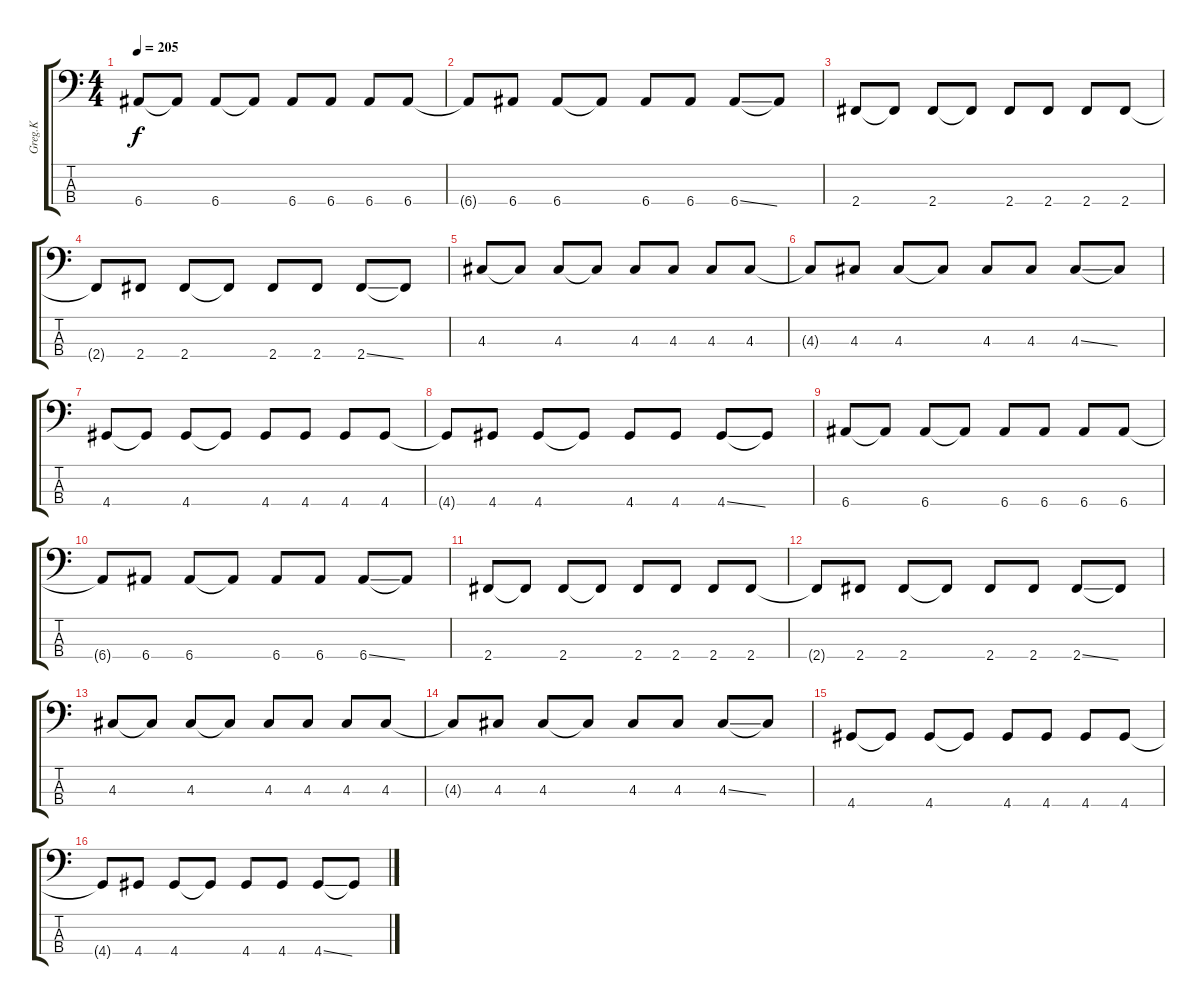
\track ("Greg.K" "Greg.K") {instrument electricbasspick}
\staff {score tabs}
\tuning (G2 D2 A1 E1) {hide}
\ts (4 4)
\tempo 205
\clef f4
\ks c
6.4.8{dy f} 6.4{t}.8 6.4.8 6.4{t}.8 6.4.8 6.4.8 6.4.8 6.4.8 |
6.4{t}.8 6.4.8 6.4.8 6.4{t}.8 6.4.8 6.4.8 6.4{ss}.8 6.4{t}.8 |
2.4.8 2.4{t}.8 2.4.8 2.4{t}.8 2.4.8 2.4.8 2.4.8 2.4.8 |
2.4{t}.8 2.4.8 2.4.8 2.4{t}.8 2.4.8 2.4.8 2.4{ss}.8 2.4{t}.8 |
4.3.8 4.3{t}.8 4.3.8 4.3{t}.8 4.3.8 4.3.8 4.3.8 4.3.8 |
4.3{t}.8 4.3.8 4.3.8 4.3{t}.8 4.3.8 4.3.8 4.3{ss}.8 4.3{t}.8 |
4.4.8 4.4{t}.8 4.4.8 4.4{t}.8 4.4.8 4.4.8 4.4.8 4.4.8 |
4.4{t}.8 4.4.8 4.4.8 4.4{t}.8 4.4.8 4.4.8 4.4{ss}.8 4.4{t}.8 |
6.4.8 6.4{t}.8 6.4.8 6.4{t}.8 6.4.8 6.4.8 6.4.8 6.4.8 |
6.4{t}.8 6.4.8 6.4.8 6.4{t}.8 6.4.8 6.4.8 6.4{ss}.8 6.4{t}.8 |
2.4.8 2.4{t}.8 2.4.8 2.4{t}.8 2.4.8 2.4.8 2.4.8 2.4.8 |
2.4{t}.8 2.4.8 2.4.8 2.4{t}.8 2.4.8 2.4.8 2.4{ss}.8 2.4{t}.8 |
4.3.8 4.3{t}.8 4.3.8 4.3{t}.8 4.3.8 4.3.8 4.3.8 4.3.8 |
4.3{t}.8 4.3.8 4.3.8 4.3{t}.8 4.3.8 4.3.8 4.3{ss}.8 4.3{t}.8 |
4.4.8 4.4{t}.8 4.4.8 4.4{t}.8 4.4.8 4.4.8 4.4.8 4.4.8 |
4.4{t}.8 4.4.8 4.4.8 4.4{t}.8 4.4.8 4.4.8 4.4{ss}.8 4.4{t}.8
